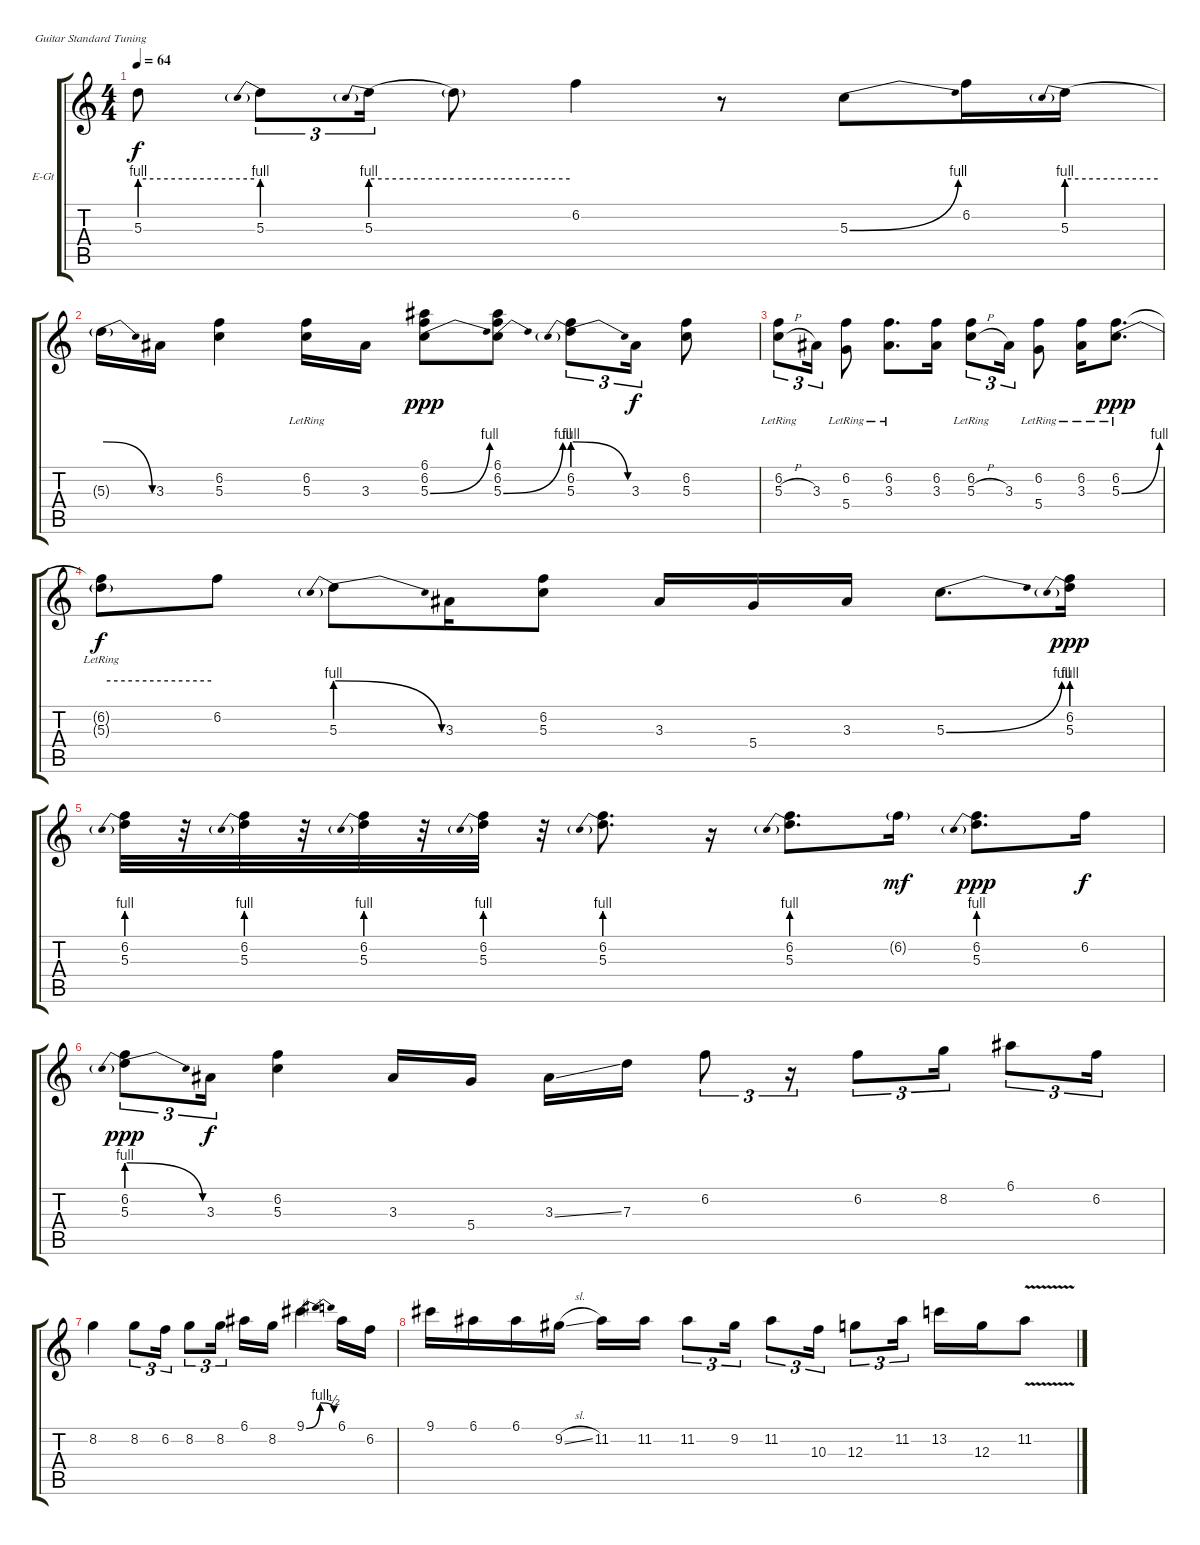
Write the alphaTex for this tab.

\bracketExtendMode groupsimilarinstruments
\firstSystemTrackNameOrientation horizontal
\otherSystemsTrackNameOrientation horizontal
\track ("Guitar 2 - lead" "E-Gt") {instrument distortionguitar}
\staff {score tabs}
\tuning (E4 B3 G3 D3 A2 E2)
\ts (4 4)
\tempo 64
\clef g2
\ks c
5.3{be (hold 0 4 60 4) t}.8{dy f} 5.3{be (prebend 0 4 60 4)}.8{tu (3 2)} 5.3{be (prebend 0 4 60 4)}.16{tu (3 2)} 5.3{be (hold 0 4 60 4) t}.8 6.2.4 r.8 5.3{be (bend 0 0 60 4)}.8 6.2.16 5.3{be (prebend 0 4 60 4)}.16 |
5.3{be (release 0 4 60 0) t}.16 3.3.16 (6.2 5.3).4 (6.2{lr} 5.3).16 3.3.16 (6.1 6.2 5.3{be (bend 0 0 60 4)}).8{dy ppp} (6.1 6.2 5.3{be (bend 0 0 60 4)}).8 (6.2 5.3{be (prebendrelease 0 4 60 0)}).8{tu (3 2)} 3.3.16{tu (3 2) dy f} (6.2 5.3).8 |
(6.2{lr} 5.3{h}).8{tu (3 2)} 3.3.16{tu (3 2)} (6.2{lr} 5.4).8 (6.2{lr} 3.3).8{d} (6.2 3.3).16 (6.2{lr} 5.3{h}).8{tu (3 2)} 3.3.16{tu (3 2)} (6.2{lr} 5.4).8 (6.2{lr} 3.3).16 (6.2{lr} 5.3{be (bend 0 0 60 4)}).8{d dy ppp} |
(6.2{lr t} 5.3{be (hold 0 4 60 4) t}).8{dy f} 6.2.8 5.3{be (prebendrelease 0 4 60 0)}.8 3.3.16 (6.2 5.3).8 3.3.16 5.4.16 3.3.16 5.3{be (bend 0 0 60 4)}.8{d} (6.2 5.3{be (prebend 0 4 60 4)}).16{dy ppp} |
(6.2 5.3{be (prebend 0 4 60 4)}).32 r.32 (6.2 5.3{be (prebend 0 4 60 4)}).32 r.32 (6.2 5.3{be (prebend 0 4 60 4)}).32 r.32 (6.2 5.3{be (prebend 0 4 60 4)}).32 r.32 (6.2 5.3{be (prebend 0 4 60 4)}).8{d} r.16 (6.2 5.3{be (prebend 0 4 60 4)}).8{d} 6.2{g}.16{dy mf} (6.2 5.3{be (prebend 0 4 60 4)}).8{d dy ppp} 6.2.16{dy f} |
(6.2 5.3{be (prebendrelease 0 4 60 0)}).8{tu (3 2) dy ppp} 3.3.16{tu (3 2) dy f} (6.2 5.3).4 3.3.16 5.4.16 3.3{ss}.16 7.3.16 6.2.8{tu (3 2)} r.16{tu (3 2)} 6.2.8{tu (3 2)} 8.2.16{tu (3 2)} 6.1.8{tu (3 2)} 6.2.16{tu (3 2)} |
8.2.4 8.2.8{tu (3 2)} 6.2.16{tu (3 2)} 8.2.8{tu (3 2)} 8.2.16{tu (3 2)} 6.1.16 8.2.16 9.1{be (bendrelease 0 0 30 4 30 4 60 2)}.4 6.1.16 6.2.16 |
9.1.16 6.1.16 6.1.16 9.2{sl}.16 11.2.16 11.2.16 11.2.8{tu (3 2)} 9.2.16{tu (3 2)} 11.2.8{tu (3 2)} 10.3.16{tu (3 2)} 12.3.8{tu (3 2)} 11.2.16{tu (3 2)} 13.2.16 12.3.16 11.2{v}.8
